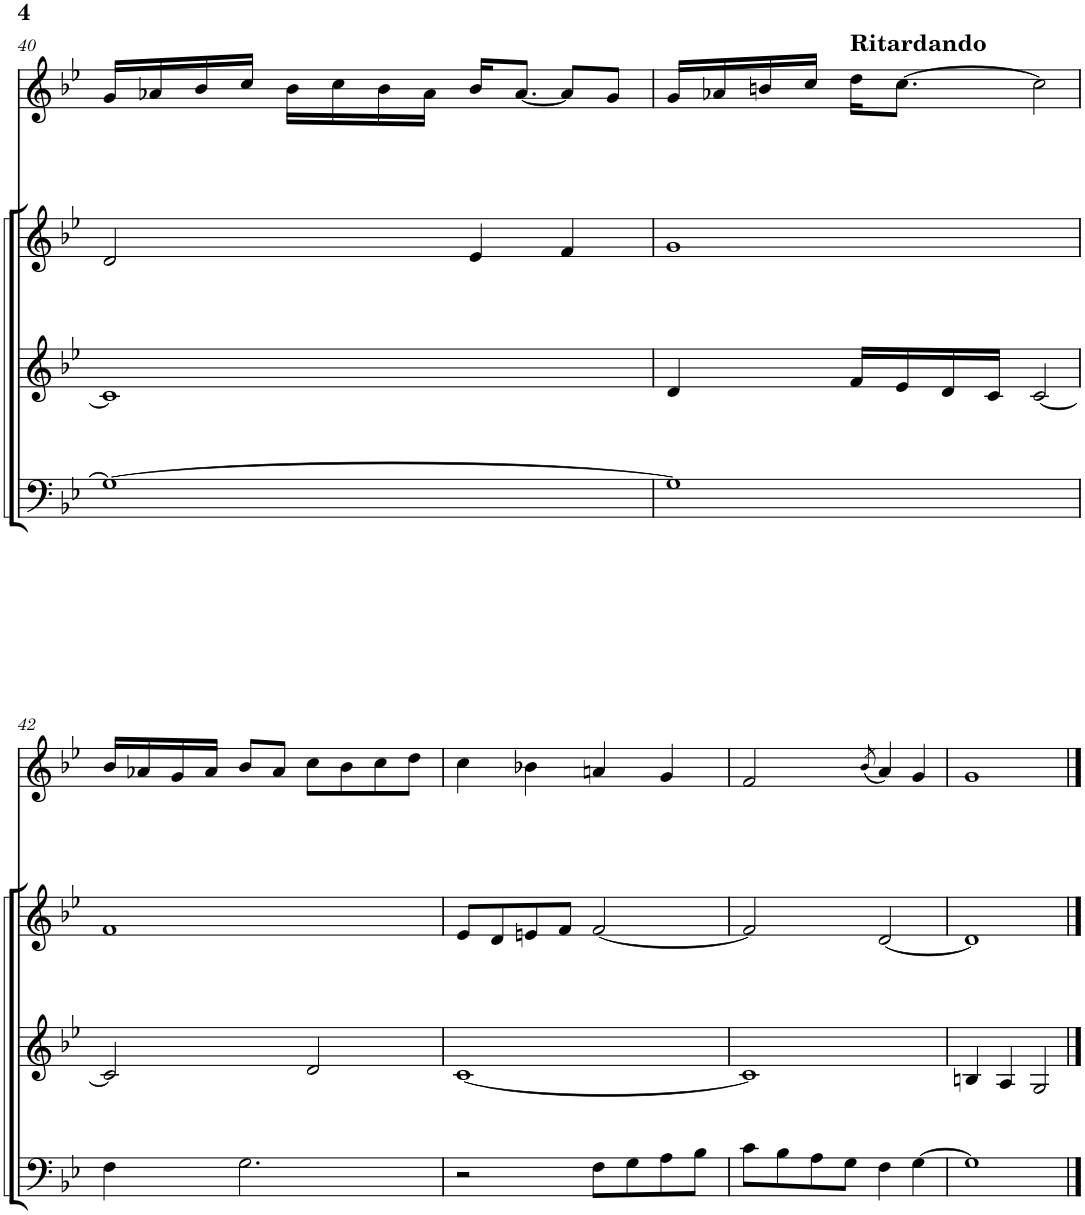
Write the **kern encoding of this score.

**kern	**kern	**kern	**kern
*part4	*part3	*part2	*part1
*staff4	*staff3	*staff2	*staff1
*I"Voix	*I"Voix	*I"Voix	*I"Flûte Irlandaise
*	*	*	*I'Fl
!!LO:PB:g=z
*clefF4	*clefG2	*clefG2	*clefG2
*k[b-e-]	*k[b-e-]	*k[b-e-]	*k[b-e-]
*M4/4	*M4/4	*M4/4	*M4/4
*met(c)	*met(c)	*met(c)	*met(c)
=40	=40	=40	=40
1G_	1c]	2d/	16g/LL
.	.	.	16a-X/
.	.	.	16b-/
.	.	.	16cc/JJ
.	.	.	16b-\LL
.	.	.	16cc\
.	.	.	16b-\
.	.	.	16a-\JJ
.	.	4e-/	16b-/KL
.	.	.	[8.a-/J
.	.	4f/	8a-/L]
.	.	.	8g/J
=41	=41	=41	=41
1G]	4d/	1g	16g/LL
.	.	.	16a-X/
.	.	.	16bn/
.	.	.	16cc/JJ
!	!	!	!LO:TX:a:B:t=Ritardando
.	16f/LL	.	16dd\KL
.	16e-/	.	[8.cc\J
.	16d/	.	.
.	16c/JJ	.	.
.	[2c/	.	2cc\]
!!LO:LB:g=z
=42	=42	=42	=42
4F\	2c/]	1f	16b-/LL
.	.	.	16a-X/
.	.	.	16g/
.	.	.	16a-/JJ
2.G\	.	.	8b-/L
.	.	.	8a-/J
.	2d/	.	8cc\L
.	.	.	8b-\
.	.	.	8cc\
.	.	.	8dd\J
=43	=43	=43	=43
2r	[1c	8e-/L	4cc\
.	.	8d/	.
.	.	8en/	4b-X\
.	.	8f/J	.
8F\L	.	[2f/	4an/
8G\	.	.	.
8A\	.	.	4g/
8B-\J	.	.	.
=44	=44	=44	=44
8c\L	1c]	2f/]	2f/
8B-\	.	.	.
8A\	.	.	.
8G\J	.	.	.
.	.	.	(8qb-/
4F\	.	[2d/	4a/)
[4G\	.	.	4g/
=45	=45	=45	=45
1G]	4Bn/	1d]	1g
.	4A/	.	.
.	2G/	.	.
==	==	==	==
*-	*-	*-	*-
